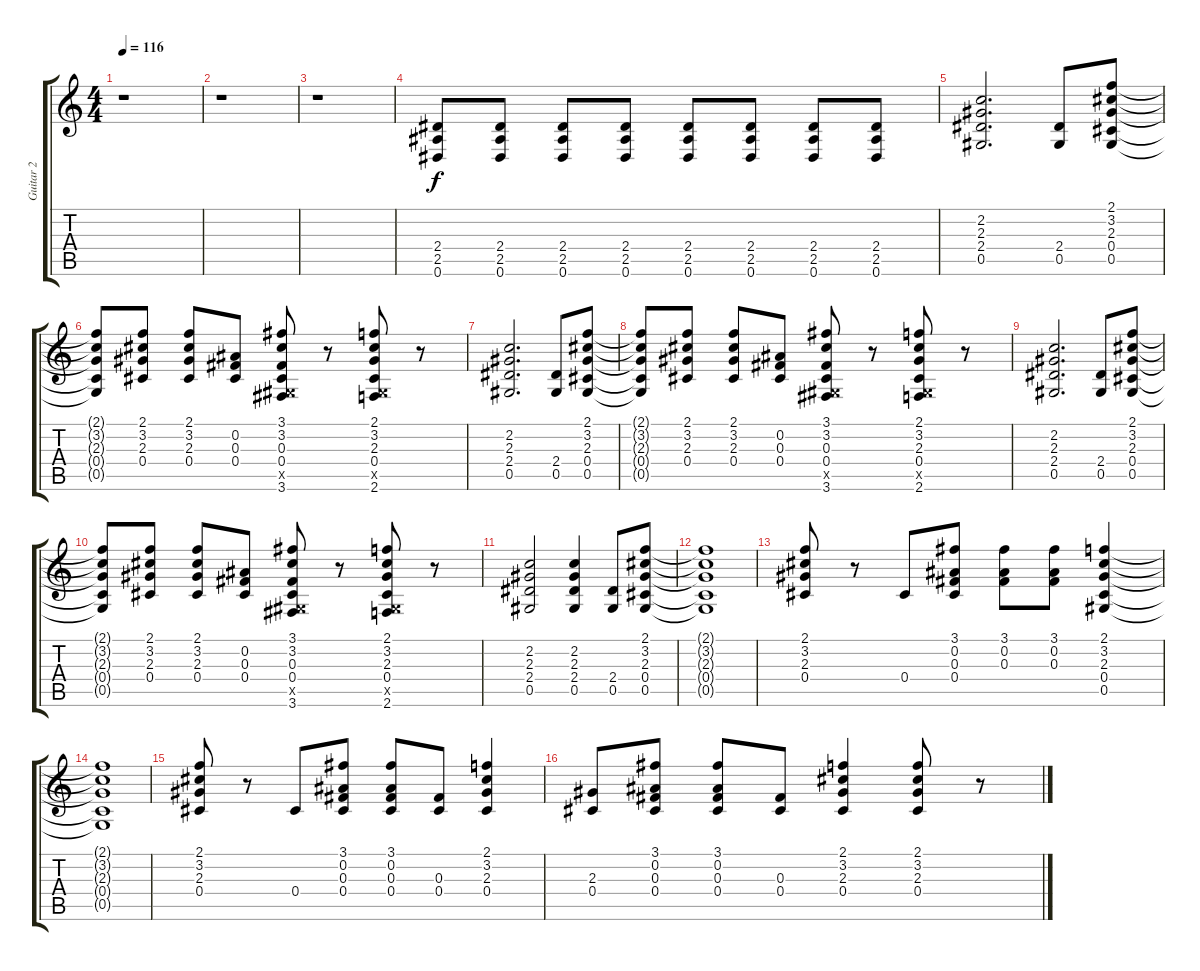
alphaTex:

\track ("Guitar 2" "Guitar 2") {instrument distortionguitar}
\staff {score tabs}
\tuning (Eb4 Bb3 Gb3 Db3 Ab2 Eb2) {hide}
\ts (4 4)
\tempo 116
\clef g2
\ks c
r.1{dy f} |
r.1 |
r.1 |
(2.4 2.5 0.6).8 (2.4 2.5 0.6).8 (2.4 2.5 0.6).8 (2.4 2.5 0.6).8 (2.4 2.5 0.6).8 (2.4 2.5 0.6).8 (2.4 2.5 0.6).8 (2.4 2.5 0.6).8 |
(2.2 2.3 2.4 0.5).2{d} (2.4 0.5).8 (2.1 3.2 2.3 0.4 0.5).8 |
(2.1{t} 3.2{t} 2.3{t} 0.4{t} 0.5{t}).8 (2.1 3.2 2.3 0.4).8 (2.1 3.2 2.3 0.4).8 (0.2 0.3 0.4).8 (3.1 3.2 0.3 0.4 0.5{x} 3.6).8 r.8 (2.1 3.2 2.3 0.4 0.5{x} 2.6).8 r.8 |
(2.2 2.3 2.4 0.5).2{d} (2.4 0.5).8 (2.1 3.2 2.3 0.4 0.5).8 |
(2.1{t} 3.2{t} 2.3{t} 0.4{t} 0.5{t}).8 (2.1 3.2 2.3 0.4).8 (2.1 3.2 2.3 0.4).8 (0.2 0.3 0.4).8 (3.1 3.2 0.3 0.4 0.5{x} 3.6).8 r.8 (2.1 3.2 2.3 0.4 0.5{x} 2.6).8 r.8 |
(2.2 2.3 2.4 0.5).2{d} (2.4 0.5).8 (2.1 3.2 2.3 0.4 0.5).8 |
(2.1{t} 3.2{t} 2.3{t} 0.4{t} 0.5{t}).8 (2.1 3.2 2.3 0.4).8 (2.1 3.2 2.3 0.4).8 (0.2 0.3 0.4).8 (3.1 3.2 0.3 0.4 0.5{x} 3.6).8 r.8 (2.1 3.2 2.3 0.4 0.5{x} 2.6).8 r.8 |
(2.2 2.3 2.4 0.5).2 (2.2 2.3 2.4 0.5).4 (2.4 0.5).8 (2.1 3.2 2.3 0.4 0.5).8 |
(2.1{t} 3.2{t} 2.3{t} 0.4{t} 0.5{t}).1 |
(2.1 3.2 2.3 0.4).8 r.8 0.4.8 (3.1 0.2 0.3 0.4).8 (3.1 0.2 0.3).8 (3.1 0.2 0.3).8 (2.1 3.2 2.3 0.4 0.5).4 |
(2.1{t} 3.2{t} 2.3{t} 0.4{t} 0.5{t}).1 |
(2.1 3.2 2.3 0.4).8 r.8 0.4.8 (3.1 0.2 0.3 0.4).8 (3.1 0.2 0.3 0.4).8 (0.3 0.4).8 (2.1 3.2 2.3 0.4).4 |
(2.3 0.4).8 (3.1 0.2 0.3 0.4).8 (3.1 0.2 0.3 0.4).8 (0.3 0.4).8 (2.1 3.2 2.3 0.4).4 (2.1 3.2 2.3 0.4).8 r.8
